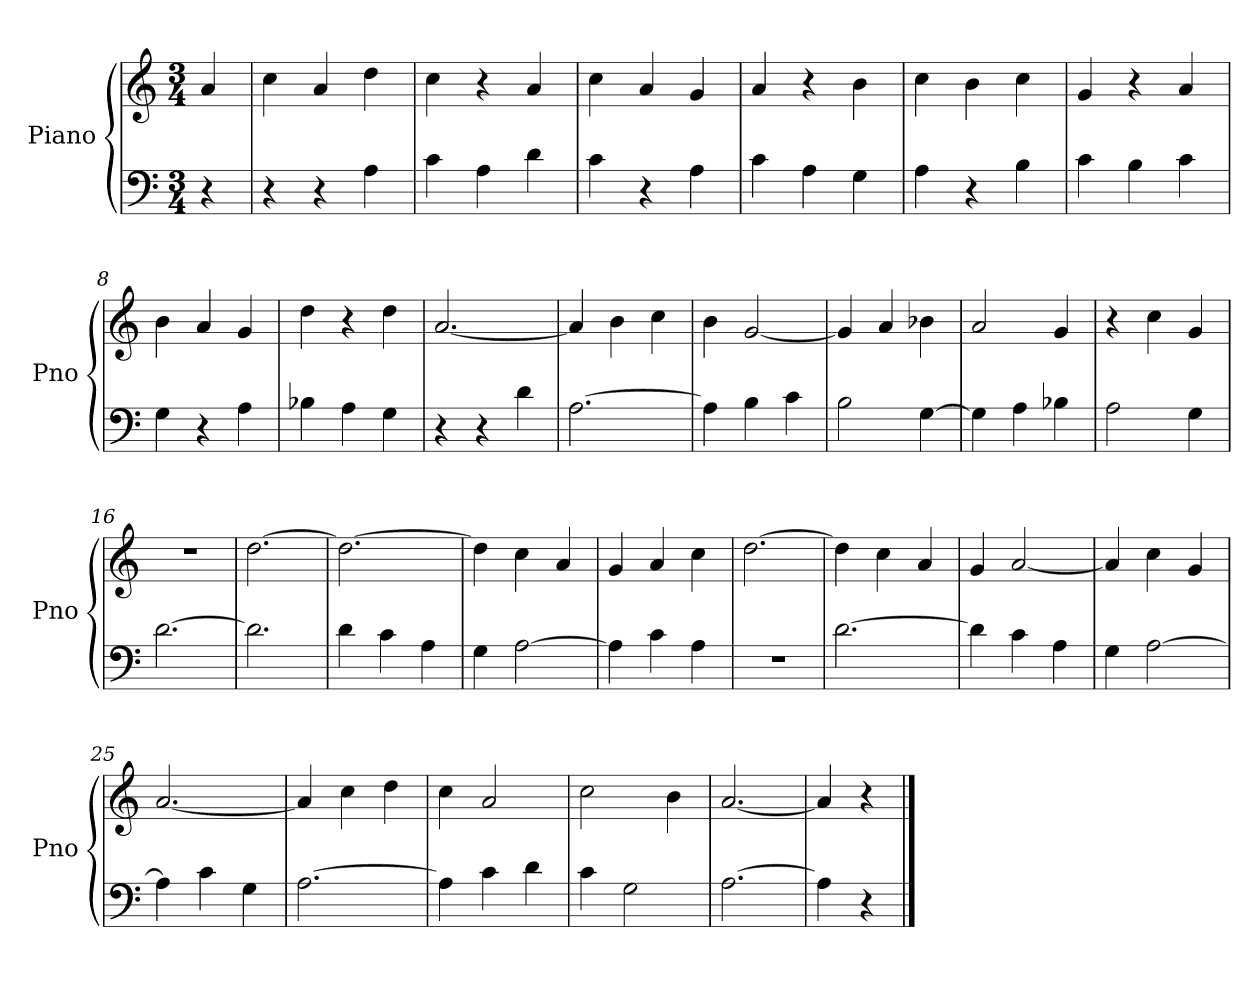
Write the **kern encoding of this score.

**kern	**kern
*part2	*part1
*staff2	*staff1
*I"Piano	*I"Piano
*I'Pno	*I'Pno
*clefF4	*clefG2
*M3/4	*M3/4
*MM132	*MM132
=1	=1
4r	4a/
=2	=2
4r	4cc\
4r	4a/
4A\	4dd\
=3	=3
4c\	4cc\
4A\	4r
4d\	4a/
=4	=4
4c\	4cc\
4r	4a/
4A\	4g/
=5	=5
4c\	4a/
4A\	4r
4G\	4b\
=6	=6
4A\	4cc\
4r	4b\
4B\	4cc\
=7	=7
4c\	4g/
4B\	4r
4c\	4a/
!!LO:LB:g=z
=8	=8
4G\	4b\
4r	4a/
4A\	4g/
=9	=9
4B-X\	4dd\
4A\	4r
4G\	4dd\
=10	=10
4r	[2.a/
4r	.
4d\	.
=11	=11
[2.A\	4a/]
.	4b\
.	4cc\
=12	=12
4A\]	4b\
4B\	[2g/
4c\	.
=13	=13
2B\	4g/]
.	4a/
[4G\	4b-X\
=14	=14
4G\]	2a/
4A\	.
4B-X\	4g/
!!LO:LB:g=z
=15	=15
2A\	4r
.	4cc\
4G\	4g/
=16	=16
!	!LO:N:vis=1
[2.d\	2.r
=17	=17
2.d\]	[2.dd\
=18	=18
4d\	2.dd\_
4c\	.
4A\	.
=19	=19
4G\	4dd\]
[2A\	4cc\
.	4a/
=20	=20
4A\]	4g/
4c\	4a/
4A\	4cc\
=21	=21
!LO:N:vis=1	!
2.r	[2.dd\
=22	=22
[2.d\	4dd\]
.	4cc\
.	4a/
!!LO:LB:g=z
=23	=23
4d\]	4g/
4c\	[2a/
4A\	.
=24	=24
4G\	4a/]
[2A\	4cc\
.	4g/
=25	=25
4A\]	[2.a/
4c\	.
4G\	.
=26	=26
[2.A\	4a/]
.	4cc\
.	4dd\
=27	=27
4A\]	4cc\
4c\	2a/
4d\	.
=28	=28
4c\	2cc\
2G\	.
.	4b\
=29	=29
[2.A\	[2.a/
=30	=30
4A\]	4a/]
4r	4r
==	==
*-	*-
